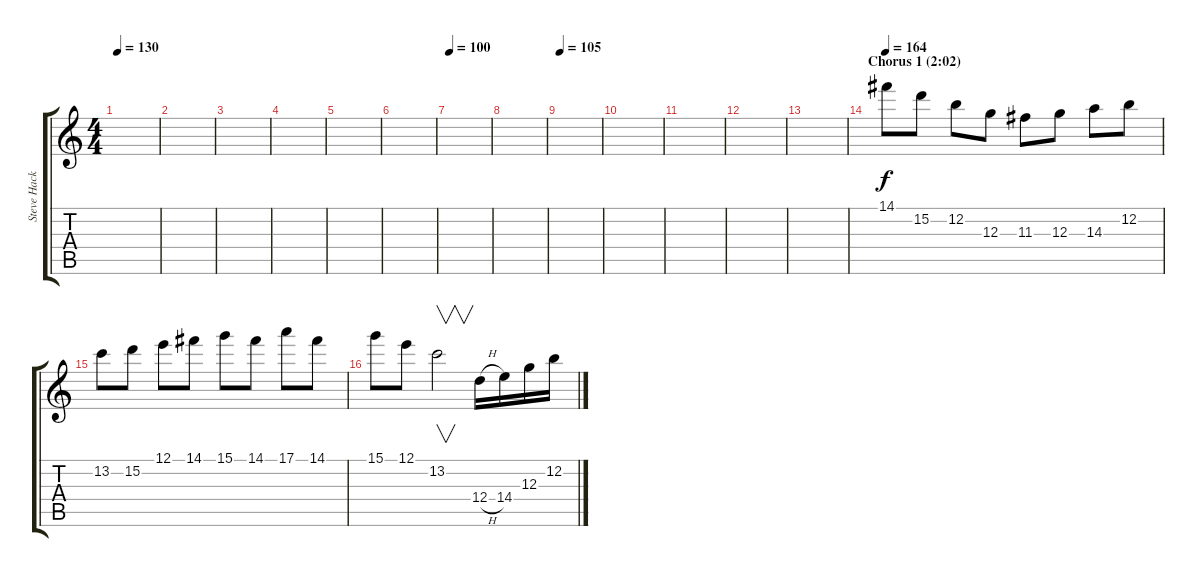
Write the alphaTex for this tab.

\track ("Steve Hackett (electric guitar solo)" "Steve Hack") {instrument overdrivenguitar}
\staff {score tabs}
\tuning (E4 B3 G3 D3 A2 E2) {hide}
\ts (4 4)
\tempo 130
\clef g2
\ks c
|
|
|
|
|
|
\tempo 100
|
|
\tempo 105
|
|
|
|
|
\section ("" "Chorus 1 (2:02)")
\tempo 164
14.1.8 15.2.8 12.2.8 12.3.8 11.3.8 12.3.8 14.3.8 12.2.8 |
13.2.8 15.2.8 12.1.8 14.1.8 15.1.8 14.1.8 17.1.8 14.1.8 |
15.1.8 12.1.8 13.2.2{v} 12.4{h}.16 14.4.16 12.3.16 12.2.16
